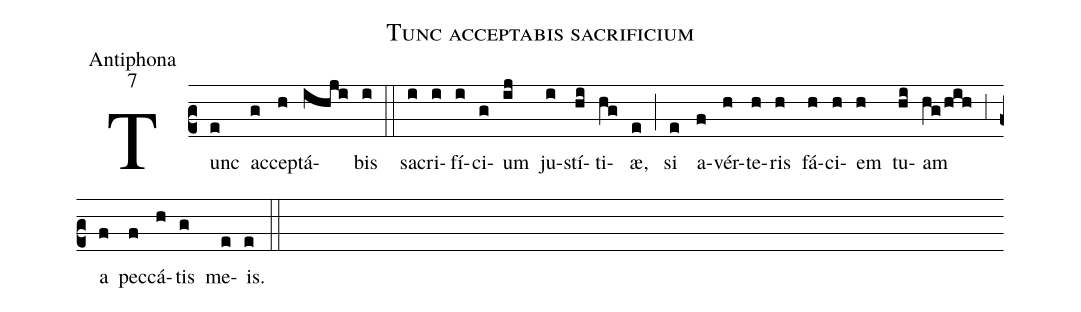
name:Tunc acceptabis sacrificium;
office-part:Antiphona;
mode:7;
%%
(c2) Tunc(e) ac(g)cep(h)tá(ihji)bis(i) (::)
sa(i)cri(i)fí(i)ci(g)um(ij) ju(i)stí(hi)ti(hg)æ,(e) (;) si(e) a(f)vér(h)te(h)ris(h) fá(h)ci(h)em(h) tu(hi)am(hg/hih) (,3) a(f) pec(f)cá(h)tis(g) me(e)is.(e) (::)
